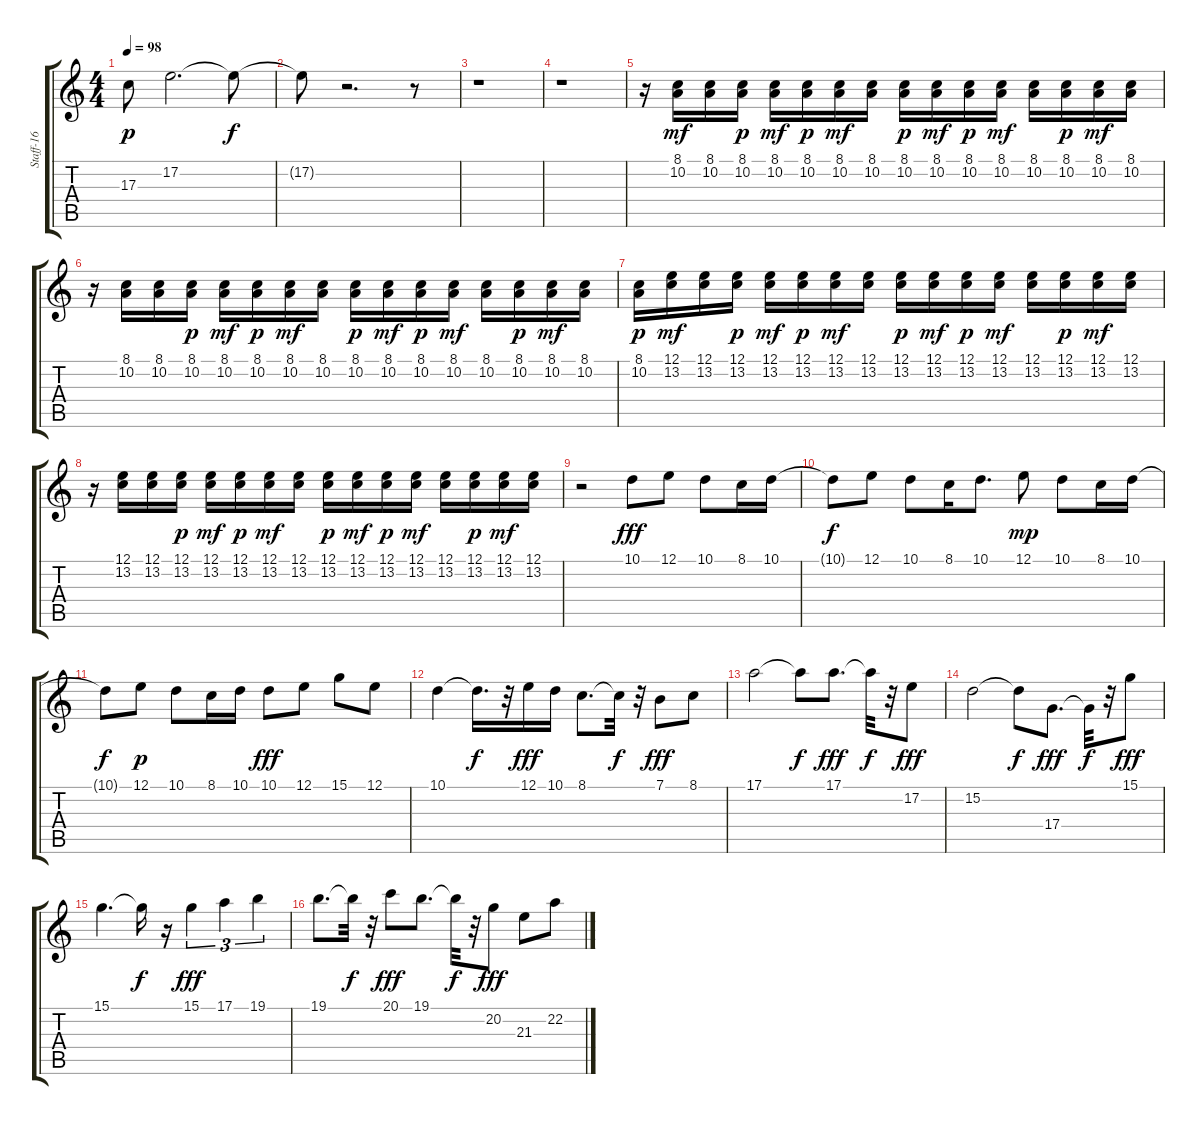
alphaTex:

\track ("Staff-16" "Staff-16") {instrument sitar}
\staff {score tabs}
\tuning (E4 B3 G3 D3 A2 E2) {hide}
\ts (4 4)
\tempo 98
\clef g2
\ks c
17.3.8{dy p} 17.2.2{d} 17.2{t}.8{dy f} |
17.2{t}.8 r.2{d} r.8 |
r.1 |
r.1 |
r.16 (8.1 10.2).16{dy mf volume 1 instrument sitar} (8.1 10.2).16{volume 2} (8.1 10.2).16{dy p volume 2} (8.1 10.2).16{dy mf volume 2} (8.1 10.2).16{dy p volume 3} (8.1 10.2).16{dy mf volume 3} (8.1 10.2).16{volume 3} (8.1 10.2).16{dy p volume 4} (8.1 10.2).16{dy mf volume 4} (8.1 10.2).16{dy p volume 4} (8.1 10.2).16{dy mf volume 5} (8.1 10.2).16{volume 5} (8.1 10.2).16{dy p volume 5} (8.1 10.2).16{dy mf volume 6} (8.1 10.2).16{volume 6} |
r.16 (8.1 10.2).16{volume 7} (8.1 10.2).16{volume 7} (8.1 10.2).16{dy p volume 7} (8.1 10.2).16{dy mf volume 7} (8.1 10.2).16{dy p volume 8} (8.1 10.2).16{dy mf volume 8} (8.1 10.2).16{volume 8} (8.1 10.2).16{dy p volume 8} (8.1 10.2).16{dy mf volume 8} (8.1 10.2).16{dy p volume 9} (8.1 10.2).16{dy mf volume 9} (8.1 10.2).16{volume 9} (8.1 10.2).16{dy p volume 9} (8.1 10.2).16{dy mf volume 9} (8.1 10.2).16{volume 10} |
(8.1 10.2).16{dy p volume 10} (12.1 13.2).16{dy mf volume 10} (12.1 13.2).16{volume 10} (12.1 13.2).16{dy p volume 10} (12.1 13.2).16{dy mf volume 10} (12.1 13.2).16{dy p volume 9} (12.1 13.2).16{dy mf volume 9} (12.1 13.2).16{volume 9} (12.1 13.2).16{dy p volume 9} (12.1 13.2).16{dy mf volume 8} (12.1 13.2).16{dy p volume 8} (12.1 13.2).16{dy mf volume 8} (12.1 13.2).16{volume 8} (12.1 13.2).16{dy p volume 8} (12.1 13.2).16{dy mf volume 8} (12.1 13.2).16{volume 7} |
r.16 (12.1 13.2).16{volume 7} (12.1 13.2).16{volume 7} (12.1 13.2).16{dy p volume 6} (12.1 13.2).16{dy mf volume 6} (12.1 13.2).16{dy p volume 6} (12.1 13.2).16{dy mf volume 5} (12.1 13.2).16{volume 5} (12.1 13.2).16{dy p volume 4} (12.1 13.2).16{dy mf volume 4} (12.1 13.2).16{dy p volume 4} (12.1 13.2).16{dy mf volume 3} (12.1 13.2).16{volume 3} (12.1 13.2).16{dy p volume 3} (12.1 13.2).16{dy mf volume 2} (12.1 13.2).16{volume 2} |
r.2 10.1.8{dy fff volume 6 instrument pad6metallic} 12.1.8 10.1.8 8.1.16 10.1.16 |
10.1{t}.8{dy f} 12.1.8 10.1.8 8.1.16 10.1.8{d} 12.1.8{dy mp} 10.1.8 8.1.16 10.1.16 |
10.1{t}.8{dy f} 12.1.8{dy p} 10.1.8 8.1.16 10.1.16 10.1.8{dy fff} 12.1.8 15.1.8 12.1.8 |
10.1.4 10.1{t}.16{d dy f} r.32 12.1.16{dy fff} 10.1.16 8.1.8{d} 8.1{t}.32{dy f} r.32 7.1.8{dy fff} 8.1.8 |
17.1.2 17.1{t}.8{dy f} 17.1.8{d dy fff} 17.1{t}.32{dy f} r.32 17.2.8{dy fff} |
15.2.2 15.2{t}.8{dy f} 17.4.8{d dy fff} 17.4{t}.32{dy f} r.32 15.1.8{dy fff} |
15.1.4{d} 15.1{t}.16{dy f} r.16 15.1.4{tu (3 2) dy fff} 17.1.4{tu (3 2)} 19.1.4{tu (3 2)} |
19.1.8{d} 19.1{t}.32{dy f} r.32 20.1.8{dy fff} 19.1.8{d} 19.1{t}.32{dy f} r.32 20.2.8{dy fff} 21.3.8 22.2.8
